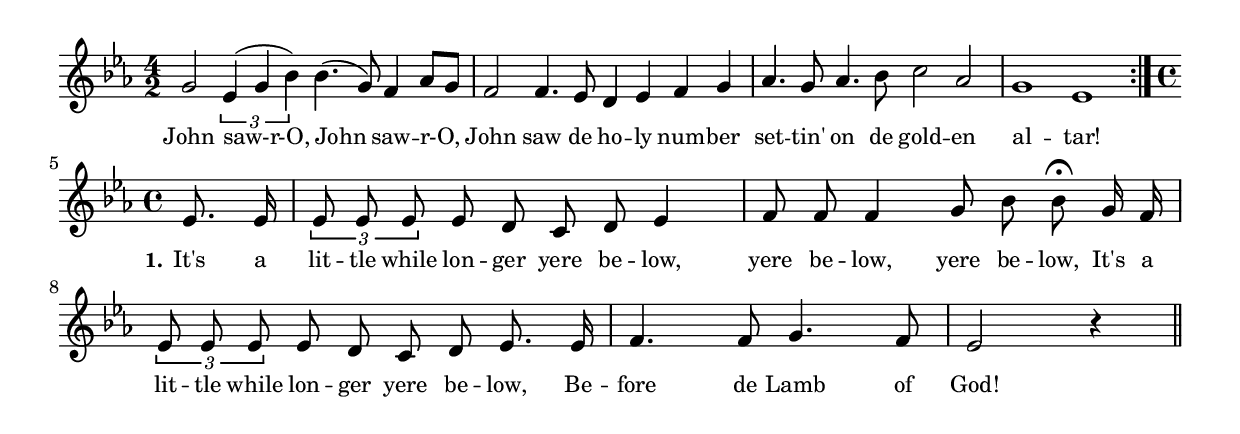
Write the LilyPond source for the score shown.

% 100.ly - Score sheet for "Let God's Saints Come In"
% Copyright (C) 2007  Marcus Brinkmann <marcus@gnu.org>
%
% This score sheet is free software; you can redistribute it and/or
% modify it under the terms of the Creative Commons Legal Code
% Attribution-ShareALike as published by Creative Commons; either
% version 2.0 of the License, or (at your option) any later version.
%
% This score sheet is distributed in the hope that it will be useful,
% but WITHOUT ANY WARRANTY; without even the implied warranty of
% MERCHANTABILITY or FITNESS FOR A PARTICULAR PURPOSE.  See the
% Creative Commons Legal Code Attribution-ShareALike for more details.
%
% You should have received a copy of the Creative Commons Legal Code
% Attribution-ShareALike along with this score sheet; if not, write to
% Creative Commons, 543 Howard Street, 5th Floor,
% San Francisco, CA 94105-3013  United States

\version "2.10.0"

%\header
%{
%  title = "Let God's Saints Come In"
%  composer = "trad."
%}

melody =
<<
     \context Voice
    {
	\set Staff.midiInstrument = "acoustic grand"
	\override Staff.VerticalAxisGroup #'minimum-Y-extent = #'(0 . 0)
	
	\autoBeamOff
	\tupletDown

	\time 4/2
	\clef violin
	\key es \major
	{
	    \repeat volta 2
	    {
		g'2 \times 2/3 { es'4( g' bes') } bes'4.( g'8) f'4 as'8[ g'] |
		f'2 f'4. es'8 d'4 es' f' g' | as'4. g'8 as'4. bes'8 c''2 as' |
		g'1 es'
	    }
	    \break
	    \time 4/4
	    \partial 4 es'8. es'16 |
	    \times 2/3 { es'8 es' es' } es' d' c' d' es'4 |
	    f'8 f' f'4 g'8 bes'8 bes'8\fermata g'16 f' |
	    \times 2/3 { es'8 es' es' } es' d' c' d' es'8. es'16 |
	    f'4. f'8 g'4. f'8 | es'2 r4 \bar "||"
	}
    }
    \lyricsto "" \new Lyrics
    {
        \override LyricText #'font-size = #0
        \override StanzaNumber #'font-size = #-1

	John saw-r-O, John saw -- r-O,
	John saw de ho -- ly num -- ber set -- tin' on de gold -- en al -- tar!

	\set stanza = "1."
	It's a lit -- tle while lon -- ger yere be -- low,
	yere be -- low, yere be -- low,
	It's a lit -- tle while lon -- ger yere be -- low,
	Be -- fore de Lamb of God!
    }
>>


\score
{
  \new Staff { \melody }

  \layout { indent = 0.0 }
}

\score
{
  \new Staff { \unfoldRepeats \melody }

  
  \midi {
    \context {
      \Score
      tempoWholesPerMinute = #(ly:make-moment 80 4)
      }
    }


}
